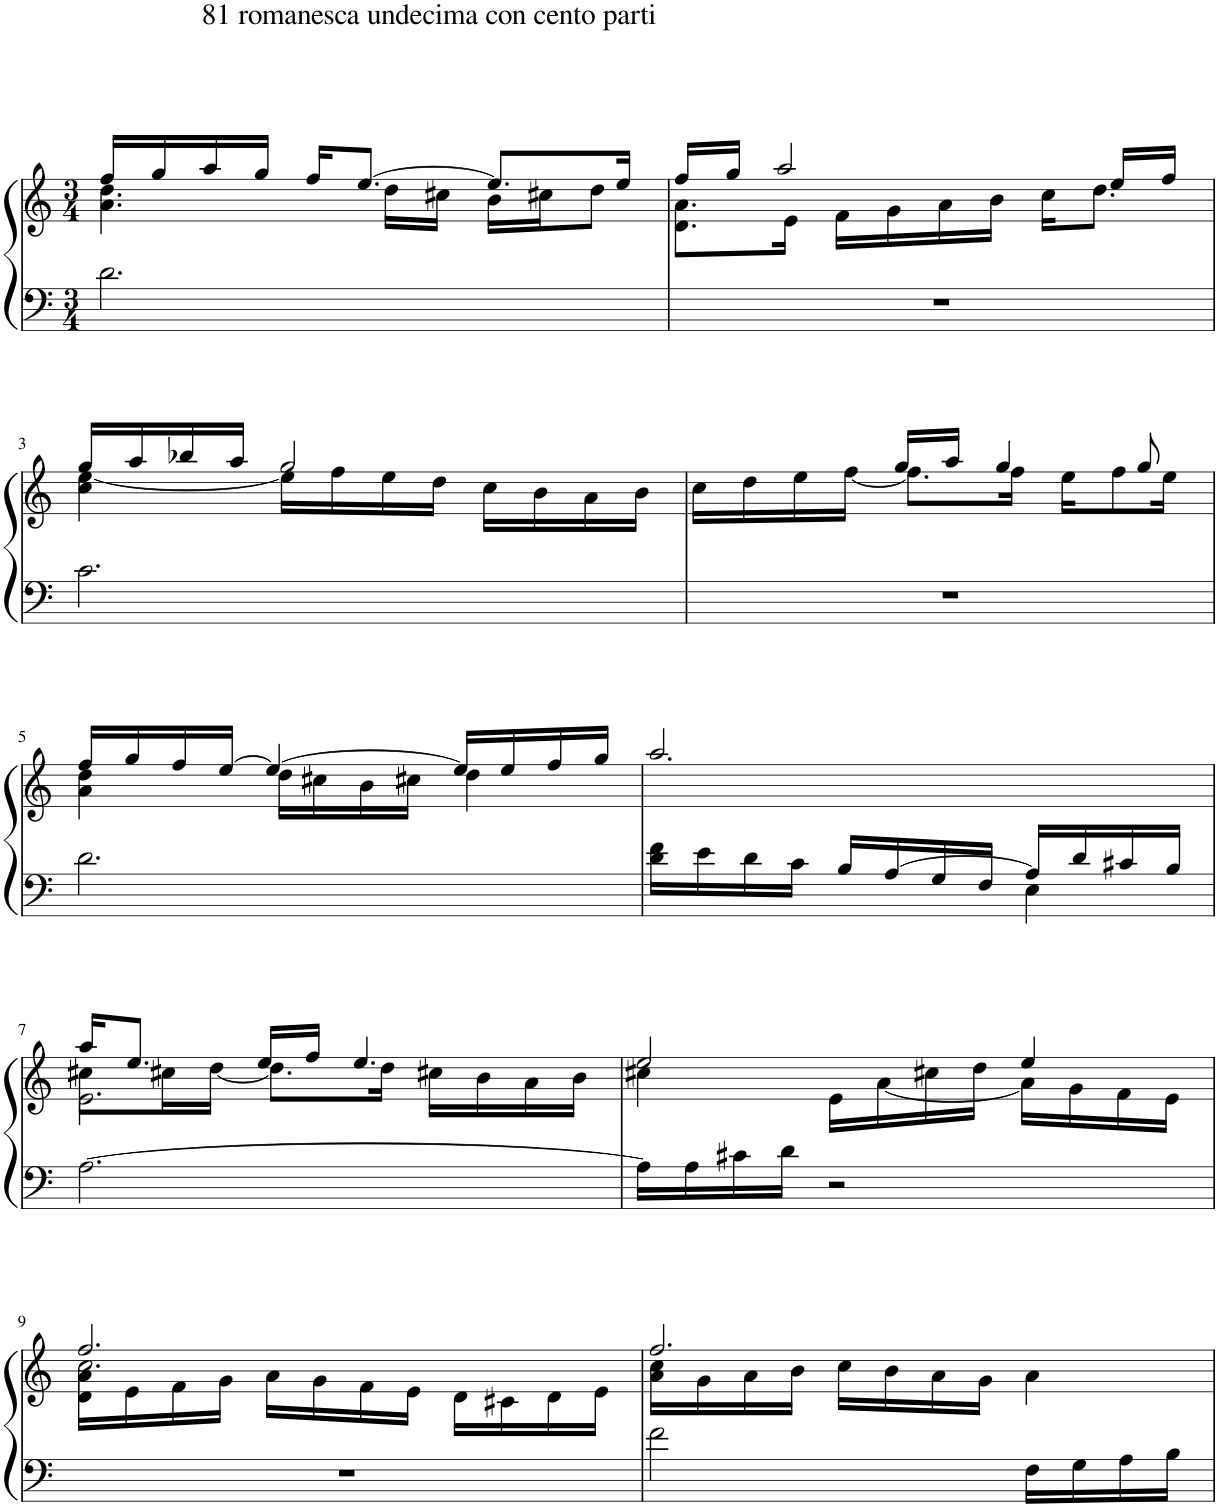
**kern	**kern
*part1	*part1
*staff2	*staff1
*I"Piano	*
*I'Pno.	*
*clefF4	*clefG2
*k[]	*k[]
*M3/4	*M3/4
=1	=1
*	*^
2.d\	16ff/LL	4.a\ 4.dd\
.	16gg/	.
.	16aa/	.
.	16gg/JJ	.
.	16ff/KL	.
.	[8.ee/J	.
.	.	16dd\LL
.	.	16cc#X\JJ
.	8.ee/L]	16b\LL
.	.	16cc#X\J
.	.	8dd\J
.	16ee/Jk	.
=2	=2	=2
2.r	16ff/LL	8.d\ 8.a\L
.	16gg/JJ	.
.	2aa/	.
.	.	16e\Jk
.	.	16f\LL
.	.	16g\
.	.	16a\
.	.	16b\JJ
.	.	16cc\KL
.	.	8.dd\J
.	16ee/LL	.
.	16ff/JJ	.
!!LO:LB:g=z	!!
=3	=3	=3
2.c\	16gg/LL	4cc\ [4ee\
.	16aa/	.
.	16bb-X/	.
.	16aa/JJ	.
.	2gg/	16ee\LL]
.	.	16ff\
.	.	16ee\
.	.	16dd\JJ
.	.	16cc\LL
.	.	16b\
.	.	16a\
.	.	16b\JJ
=4	=4	=4
2.r	16cc\LL	4ryy
.	16dd\	.
.	16ee\	.
.	[16ff\JJ	.
.	16gg/LL	8.ff\L]
.	16aa/JJ	.
.	4gg/	.
.	.	16ff\Jk
.	.	16ee\KL
.	.	8ff\
.	8gg/	.
.	.	16ee\Jk
!!LO:LB:g=z	!!
=5	=5	=5
2.d\	16ff/LL	4a\ 4dd\
.	16gg/	.
.	16ff/	.
.	[16ee/JJ	.
.	4ee/_	16dd\LL
.	.	16cc#X\
.	.	16b\
.	.	16cc#X\JJ
.	16ee/LL]	4dd\
.	16ee/	.
.	16ff/	.
.	16gg/JJ	.
*	*v	*v
=6	=6
*^	*
16d\ 16f\LL	2ryy	2.aa/
16e\	.	.
16d\	.	.
16c\JJ	.	.
16B/LL	.	.
[16A/	.	.
16G/	.	.
16F/JJ	.	.
16A/LL]	4E\	.
16d/	.	.
16c#X/	.	.
16B/JJ	.	.
*v	*v	*
!!LO:LB:g=z
=7	=7
*	*^
*	*	*^
[2.A\	16aa/KL	8cc#X\L	2.e\
.	8.ee/J	.	.
.	.	16cc#X\L	.
.	.	[16dd\JJ	.
.	16ee/LL	8.dd\L]	.
.	16ff/JJ	.	.
.	4.ee/	.	.
.	.	16dd\Jk	.
.	.	16cc#X\LL	.
.	.	16b\	.
.	.	16a\	.
.	.	16b\JJ	.
*	*	*v	*v
=8	=8	=8
16A\LL]	2ee/	4cc#X\
16A\	.	.
16c#X\	.	.
16d\JJ	.	.
2r	.	16e\LL
.	.	[16a\
.	.	16cc#X\
.	.	16dd\JJ
.	4ee/	16a\LL]
.	.	16g\
.	.	16f\
.	.	16e\JJ
!!LO:LB:g=z
=9	=9	=9
*	*	*^
2.r	2.ff/	16d\ 16a\LL	2.cc\
.	.	16e\	.
.	.	16f\	.
.	.	16g\JJ	.
.	.	16a\LL	.
.	.	16g\	.
.	.	16f\	.
.	.	16e\JJ	.
.	.	16d\LL	.
.	.	16c#X\	.
.	.	16d\	.
.	.	16e\JJ	.
*	*	*v	*v
=10	=10	=10
2f\	2.ff/	16a\ 16cc\LL
.	.	16g\
.	.	16a\
.	.	16b\JJ
.	.	16cc\LL
.	.	16b\
.	.	16a\
.	.	16g\JJ
16F\LL	.	4a\
16G\	.	.
16A\	.	.
16B\JJ	.	.
*	*v	*v
=	=
*-	*-
